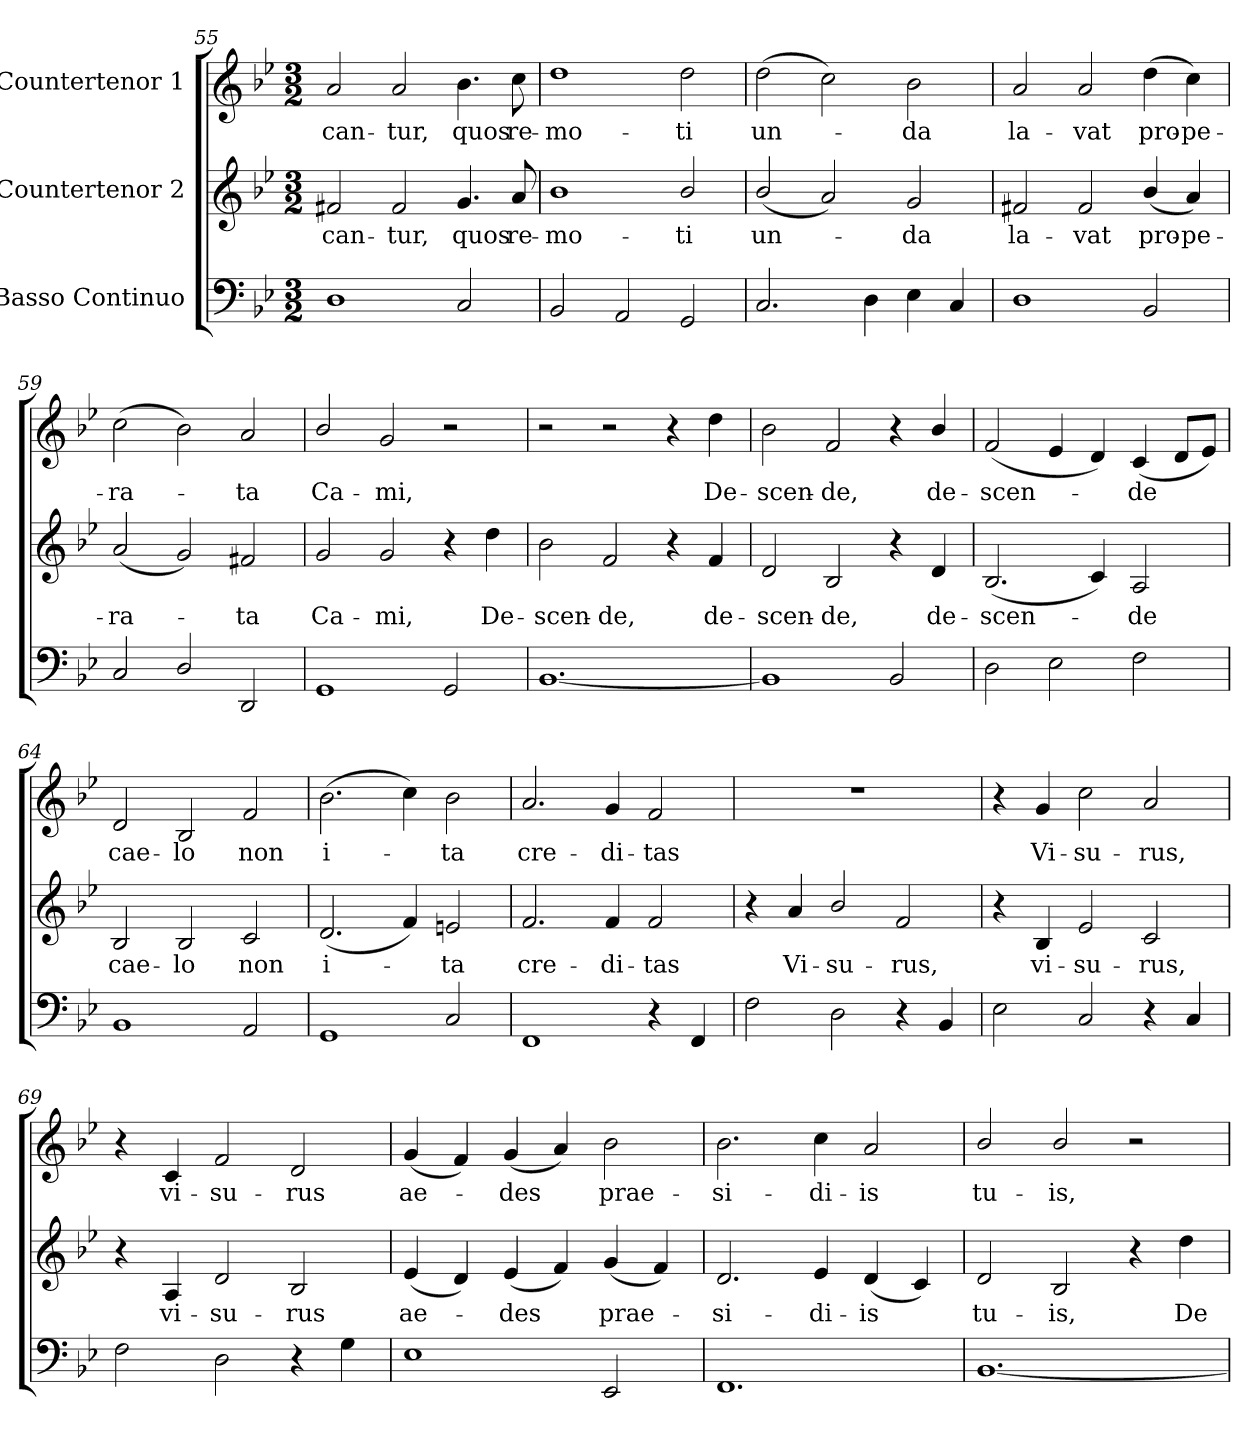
**kern	**kern	**text	**kern	**text
*part3	*part2	*part2	*part1	*part1
*staff3	*staff2	*staff2	*staff1	*staff1
*I"Basso Continuo	*I"Countertenor 2	*	*I"Countertenor 1	*
!!LO:LB:g=z
*clefF4	*clefG2	*	*clefG2	*
*k[b-e-]	*k[b-e-]	*	*k[b-e-]	*
*g:	*g:	*	*g:	*
*M3/2	*M3/2	*	*M3/2	*
=55	=55	=55	=55	=55
!	!	!LO:LY:b	!	!LO:LY:b
1D/	2f#X/	-can-	2a/	-can-
!	!	!LO:LY:b	!	!LO:LY:b
.	2f#/	-tur,	2a/	-tur,
!	!	!LO:LY:b	!	!LO:LY:b
2C/	4.g/	quos	4.b-\	quos
!	!	!LO:LY:b	!	!LO:LY:b
.	8a/	re-	8cc\	re-
=56	=56	=56	=56	=56
!	!	!LO:LY:b	!	!LO:LY:b
2BB-/	1b-/	-mo-	1dd\	-mo-
2AA/	.	.	.	.
!	!	!LO:LY:b	!	!LO:LY:b
2GG/	2b-/	-ti	2dd\	-ti
=57	=57	=57	=57	=57
!	!	!LO:LY:b	!	!LO:LY:b
2.C/	(2b-/	un-	(2dd\	un-
.	2a/)	.	2cc\)	.
4D\	.	.	.	.
!	!	!LO:LY:b	!	!LO:LY:b
4E-\	2g/	-da	2b-\	-da
4C/	.	.	.	.
=58	=58	=58	=58	=58
!	!	!LO:LY:b	!	!LO:LY:b
1D/	2f#X/	la-	2a/	la-
!	!	!LO:LY:b	!	!LO:LY:b
.	2f#/	-vat	2a/	-vat
!	!	!LO:LY:b	!	!LO:LY:b
2BB-/	(4b-/	pro-	(4dd\	pro-
!	!	!LO:LY:b	!	!LO:LY:b
.	4a/)	-pe-	4cc\)	-pe-
!!LO:LB:g=z
=59	=59	=59	=59	=59
!	!	!LO:LY:b	!	!LO:LY:b
2C/	(2a/	-ra-	(2cc\	-ra-
2D/	2g/)	.	2b-\)	.
!	!	!LO:LY:b	!	!LO:LY:b
2DD/	2f#X/	-ta	2a/	-ta
=60	=60	=60	=60	=60
!	!	!LO:LY:b	!	!LO:LY:b
1GG/	2g/	Ca-	2b-/	Ca-
!	!	!LO:LY:b	!	!LO:LY:b
.	2g/	-mi,	2g/	-mi,
2GG/	4r	.	2r	.
!	!	!LO:LY:b	!	!
.	4dd\	De-	.	.
=61	=61	=61	=61	=61
!	!	!LO:LY:b	!	!
[1.BB-/	2b-\	-scen-	2r	.
!	!	!LO:LY:b	!	!
.	2f/	-de,	2r	.
.	4r	.	4r	.
!	!	!LO:LY:b	!	!LO:LY:b
.	4f/	de-	4dd\	De-
=62	=62	=62	=62	=62
!	!	!LO:LY:b	!	!LO:LY:b
1BB-/]	2d/	-scen-	2b-\	-scen-
!	!	!LO:LY:b	!	!LO:LY:b
.	2B-/	-de,	2f/	-de,
2BB-/	4r	.	4r	.
!	!	!LO:LY:b	!	!LO:LY:b
.	4d/	de-	4b-/	de-
!!LO:PB:g=z
=63	=63	=63	=63	=63
!	!	!LO:LY:b	!	!LO:LY:b
2D\	(2.B-/	-scen-	(2f/	-scen-
2E-\	.	.	4e-/	.
.	4c/)	.	4d/)	.
!	!	!LO:LY:b	!	!LO:LY:b
2F\	2A/	-de	(4c/	-de
.	.	.	8d/L	.
.	.	.	8e-/J)	.
=64	=64	=64	=64	=64
!	!	!LO:LY:b	!	!LO:LY:b
1BB-/	2B-/	cae-	2d/	cae-
!	!	!LO:LY:b	!	!LO:LY:b
.	2B-/	-lo	2B-/	-lo
!	!	!LO:LY:b	!	!LO:LY:b
2AA/	2c/	non	2f/	non
=65	=65	=65	=65	=65
!	!	!LO:LY:b	!	!LO:LY:b
1GG/	(2.d/	i-	(2.b-\	i-
.	4f/)	.	4cc\)	.
!	!	!LO:LY:b	!	!LO:LY:b
2C/	2en/	-ta	2b-\	-ta
=66	=66	=66	=66	=66
!	!	!LO:LY:b	!	!LO:LY:b
1FF/	2.f/	cre-	2.a/	cre-
!	!	!LO:LY:b	!	!LO:LY:b
.	4f/	-di-	4g/	-di-
!	!	!LO:LY:b	!	!LO:LY:b
4r	2f/	-tas	2f/	-tas
4FF/	.	.	.	.
!!LO:LB:g=z
=67	=67	=67	=67	=67
!	!	!	!LO:N:vis=1	!
2F\	4r	.	1.r	.
!	!	!LO:LY:b	!	!
.	4a/	Vi-	.	.
!	!	!LO:LY:b	!	!
2D\	2b-/	-su-	.	.
!	!	!LO:LY:b	!	!
4r	2f/	-rus,	.	.
4BB-/	.	.	.	.
=68	=68	=68	=68	=68
2E-\	4r	.	4r	.
!	!	!LO:LY:b	!	!LO:LY:b
.	4B-/	vi-	4g/	Vi-
!	!	!LO:LY:b	!	!LO:LY:b
2C/	2e-/	-su-	2cc\	-su-
!	!	!LO:LY:b	!	!LO:LY:b
4r	2c/	-rus,	2a/	-rus,
4C/	.	.	.	.
=69	=69	=69	=69	=69
2F\	4r	.	4r	.
!	!	!LO:LY:b	!	!LO:LY:b
.	4A/	vi-	4c/	vi-
!	!	!LO:LY:b	!	!LO:LY:b
2D\	2d/	-su-	2f/	-su-
!	!	!LO:LY:b	!	!LO:LY:b
4r	2B-/	-rus	2d/	-rus
4G\	.	.	.	.
!!LO:LB:g=z
=70	=70	=70	=70	=70
!	!	!LO:LY:b	!	!LO:LY:b
1E-\	(4e-/	ae-	(4g/	ae-
.	4d/)	.	4f/)	.
!	!	!LO:LY:b	!	!LO:LY:b
.	(4e-/	-des	(4g/	-des
.	4f/)	.	4a/)	.
!	!	!LO:LY:b	!	!LO:LY:b
2EE-/	(4g/	prae-	2b-\	prae-
.	4f/)	.	.	.
=71	=71	=71	=71	=71
!	!	!LO:LY:b	!	!LO:LY:b
1.FF/	2.d/	-si-	2.b-\	-si-
!	!	!LO:LY:b	!	!LO:LY:b
.	4e-/	-di-	4cc\	-di-
!	!	!LO:LY:b	!	!LO:LY:b
.	(4d/	-is	2a/	-is
.	4c/)	.	.	.
=72	=72	=72	=72	=72
!	!	!LO:LY:b	!	!LO:LY:b
[1.BB-/	2d/	tu-	2b-/	tu-
!	!	!LO:LY:b	!	!LO:LY:b
.	2B-/	-is,	2b-/	-is,
.	4r	.	2r	.
!	!	!LO:LY:b	!	!
.	4dd\	De-	.	.
=	=	=	=	=
*-	*-	*-	*-	*-
